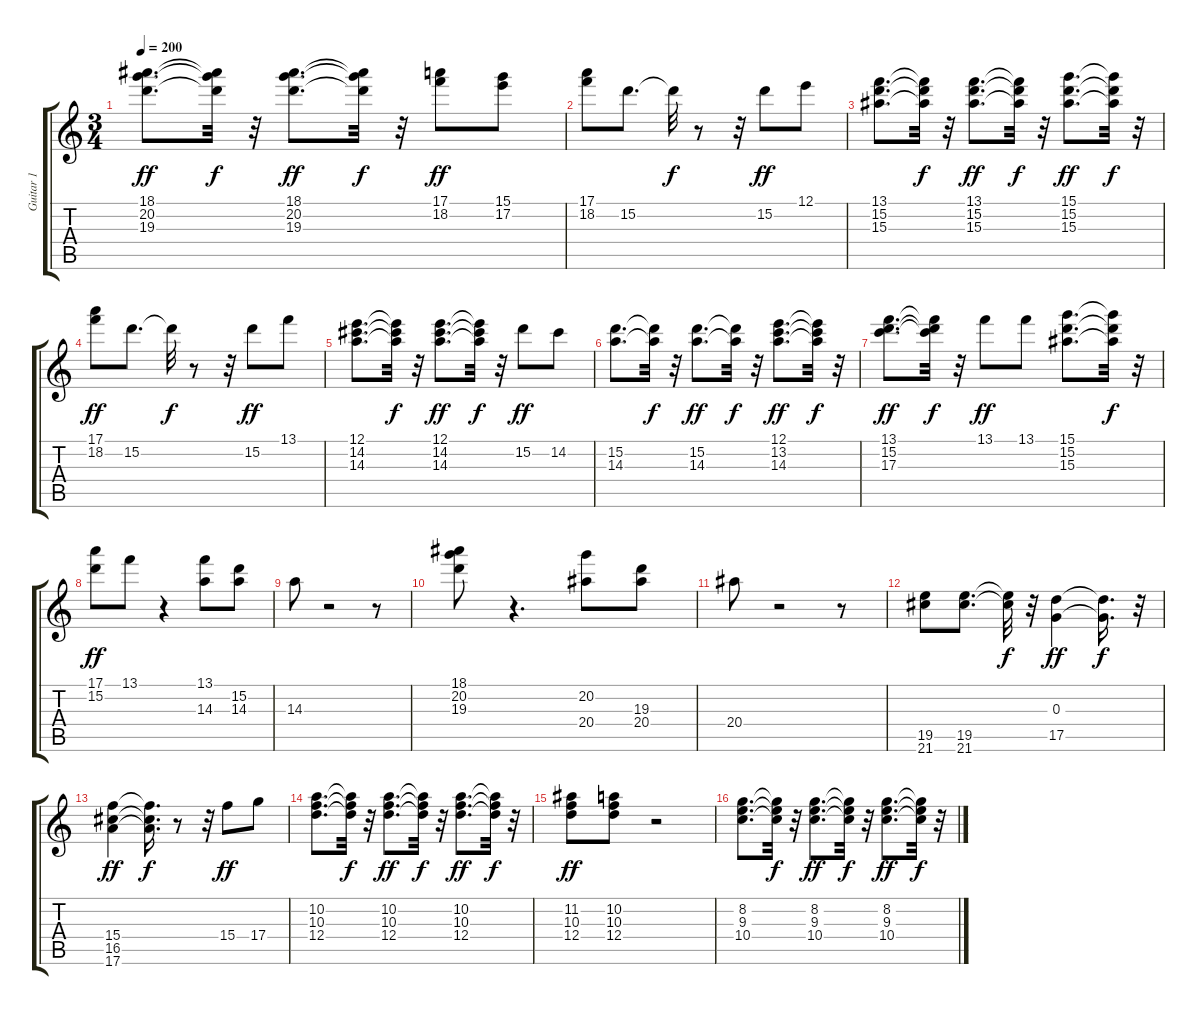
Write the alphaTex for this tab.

\track ("Guitar 1" "Guitar 1") {instrument overdrivenguitar}
\staff {score tabs}
\tuning (E4 B3 G3 D3 A2 E2) {hide}
\ts (3 4)
\tempo 200
\clef g2
\ks c
(18.1 20.2 19.3).8{d dy ff} (18.1{t} 20.2{t} 19.3{t}).32{dy f} r.32 (18.1 20.2 19.3).8{d dy ff} (18.1{t} 20.2{t} 19.3{t}).32{dy f} r.32 (17.1 18.2).8{dy ff} (15.1 17.2).8 |
(17.1 18.2).8 15.2.8{d} 15.2{t}.32{dy f} r.8 r.32 15.2.8{dy ff} 12.1.8 |
(13.1 15.2 15.3).8{d} (13.1{t} 15.2{t} 15.3{t}).32{dy f} r.32 (13.1 15.2 15.3).8{d dy ff} (13.1{t} 15.2{t} 15.3{t}).32{dy f} r.32 (15.1 15.2 15.3).8{d dy ff} (15.1{t} 15.2{t} 15.3{t}).32{dy f} r.32 |
(17.1 18.2).8{dy ff} 15.2.8{d} 15.2{t}.32{dy f} r.8 r.32 15.2.8{dy ff} 13.1.8 |
(12.1 14.2 14.3).8{d} (12.1{t} 14.2{t} 14.3{t}).32{dy f} r.32 (12.1 14.2 14.3).8{d dy ff} (12.1{t} 14.2{t} 14.3{t}).32{dy f} r.32 15.2.8{dy ff} 14.2.8 |
(15.2 14.3).8{d} (15.2{t} 14.3{t}).32{dy f} r.32 (15.2 14.3).8{d dy ff} (15.2{t} 14.3{t}).32{dy f} r.32 (12.1 13.2 14.3).8{d dy ff} (12.1{t} 13.2{t} 14.3{t}).32{dy f} r.32 |
(13.1 15.2 17.3).8{d dy ff} (13.1{t} 15.2{t} 17.3{t}).32{dy f} r.32 13.1.8{dy ff} 13.1.8 (15.1 15.2 15.3).8{d} (15.1{t} 15.2{t} 15.3{t}).32{dy f} r.32 |
(17.1 15.2).8{dy ff} 13.1.8 r.4 (13.1 14.3).8 (15.2 14.3).8 |
14.3.8 r.2 r.8 |
(18.1 20.2 19.3).8 r.4{d} (20.2 20.4).8 (19.3 20.4).8 |
20.4.8 r.2 r.8 |
(19.5 21.6).8 (19.5 21.6).8{d} (19.5{t} 21.6{t}).32{dy f} r.32 (0.3 17.5).4{dy ff} (0.3{t} 17.5{t}).16{d dy f} r.32 |
(15.4 16.5 17.6).4{dy ff} (15.4{t} 16.5{t} 17.6{t}).16{d dy f} r.8 r.32 15.4.8{dy ff} 17.4.8 |
(10.2 10.3 12.4).8{d} (10.2{t} 10.3{t} 12.4{t}).32{dy f} r.32 (10.2 10.3 12.4).8{d dy ff} (10.2{t} 10.3{t} 12.4{t}).32{dy f} r.32 (10.2 10.3 12.4).8{d dy ff} (10.2{t} 10.3{t} 12.4{t}).32{dy f} r.32 |
(11.2 10.3 12.4).8{dy ff} (10.2 10.3 12.4).8 r.2 |
(8.2 9.3 10.4).8{d} (8.2{t} 9.3{t} 10.4{t}).32{dy f} r.32 (8.2 9.3 10.4).8{d dy ff} (8.2{t} 9.3{t} 10.4{t}).32{dy f} r.32 (8.2 9.3 10.4).8{d dy ff} (8.2{t} 9.3{t} 10.4{t}).32{dy f} r.32
